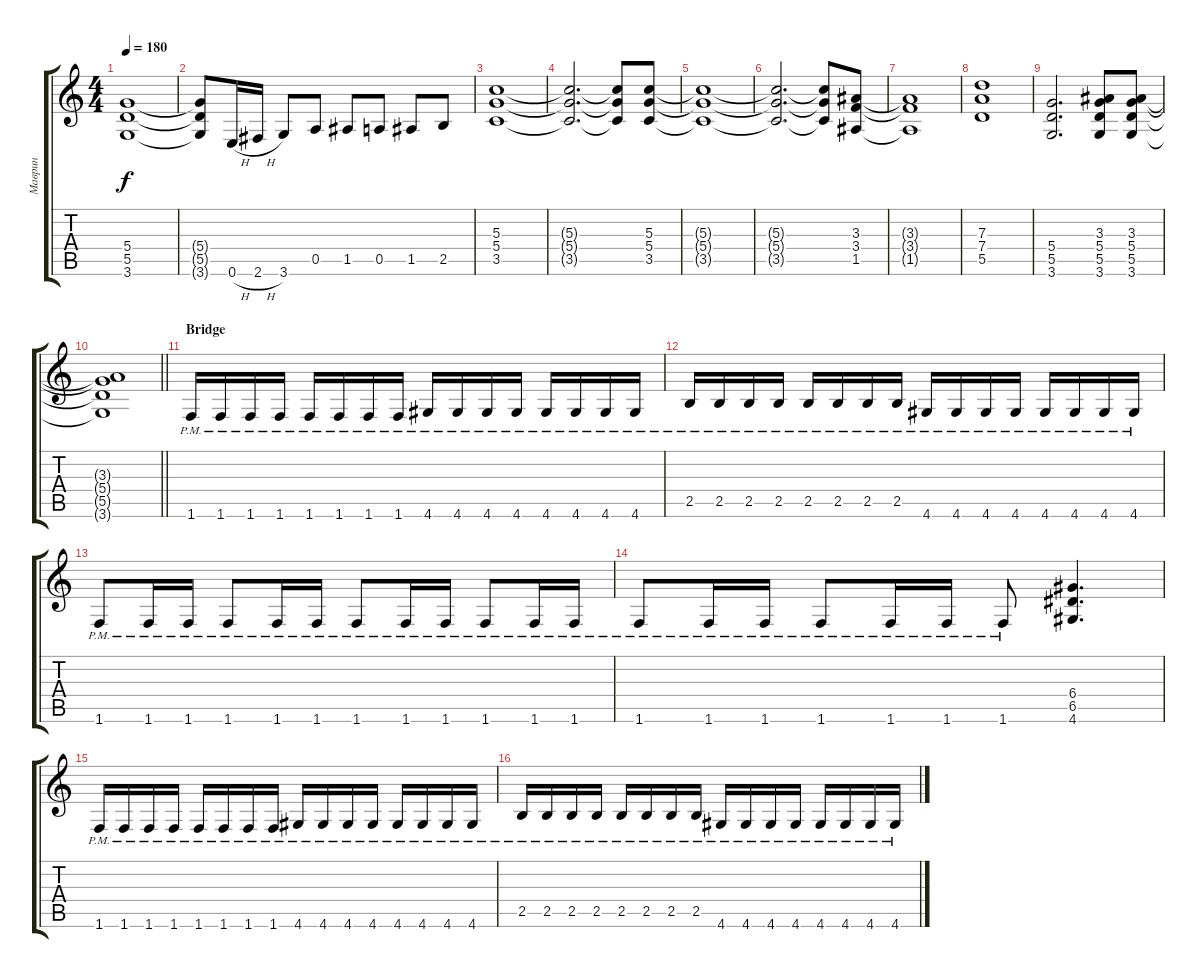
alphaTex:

\track ("Маврин" "Маврин") {instrument overdrivenguitar}
\staff {score tabs}
\tuning (E4 B3 G3 D3 A2 E2) {hide}
\ts (4 4)
\tempo 180
\clef g2
\ks c
(5.4 5.5 3.6).1{dy f} |
(5.4{t} 5.5{t} 3.6{t}).8 0.6{h}.16 2.6{h}.16 3.6.8 0.5.8 1.5.8 0.5.8 1.5.8 2.5.8 |
(5.3 5.4 3.5).1 |
(5.3{t} 5.4{t} 3.5{t}).2{d} (5.3{t} 5.4{t} 3.5{t}).8 (5.3 5.4 3.5).8 |
(5.3{t} 5.4{t} 3.5{t}).1 |
(5.3{t} 5.4{t} 3.5{t}).2{d} (5.3{t} 5.4{t} 3.5{t}).8 (3.3 3.4 1.5).8 |
(3.3{t} 3.4{t} 1.5{t}).1 |
(7.3 7.4 5.5).1 |
(5.4 5.5 3.6).2{d} (3.3 5.4 5.5 3.6).8 (3.3 5.4 5.5 3.6).8 |
\barLineRight lightlight
(3.3{t} 5.4{t} 5.5{t} 3.6{t}).1 |
\section ("" "Bridge")
1.6{pm}.16 1.6{pm}.16 1.6{pm}.16 1.6{pm}.16 1.6{pm}.16 1.6{pm}.16 1.6{pm}.16 1.6{pm}.16 4.6{pm}.16 4.6{pm}.16 4.6{pm}.16 4.6{pm}.16 4.6{pm}.16 4.6{pm}.16 4.6{pm}.16 4.6{pm}.16 |
2.5{pm}.16 2.5{pm}.16 2.5{pm}.16 2.5{pm}.16 2.5{pm}.16 2.5{pm}.16 2.5{pm}.16 2.5{pm}.16 4.6{pm}.16 4.6{pm}.16 4.6{pm}.16 4.6{pm}.16 4.6{pm}.16 4.6{pm}.16 4.6{pm}.16 4.6{pm}.16 |
1.6{pm}.8 1.6{pm}.16 1.6{pm}.16 1.6{pm}.8 1.6{pm}.16 1.6{pm}.16 1.6{pm}.8 1.6{pm}.16 1.6{pm}.16 1.6{pm}.8 1.6{pm}.16 1.6{pm}.16 |
1.6{pm}.8 1.6{pm}.16 1.6{pm}.16 1.6{pm}.8 1.6{pm}.16 1.6{pm}.16 1.6{pm}.8 (6.4 6.5 4.6).4{d} |
1.6{pm}.16 1.6{pm}.16 1.6{pm}.16 1.6{pm}.16 1.6{pm}.16 1.6{pm}.16 1.6{pm}.16 1.6{pm}.16 4.6{pm}.16 4.6{pm}.16 4.6{pm}.16 4.6{pm}.16 4.6{pm}.16 4.6{pm}.16 4.6{pm}.16 4.6{pm}.16 |
2.5{pm}.16 2.5{pm}.16 2.5{pm}.16 2.5{pm}.16 2.5{pm}.16 2.5{pm}.16 2.5{pm}.16 2.5{pm}.16 4.6{pm}.16 4.6{pm}.16 4.6{pm}.16 4.6{pm}.16 4.6{pm}.16 4.6{pm}.16 4.6{pm}.16 4.6{pm}.16
